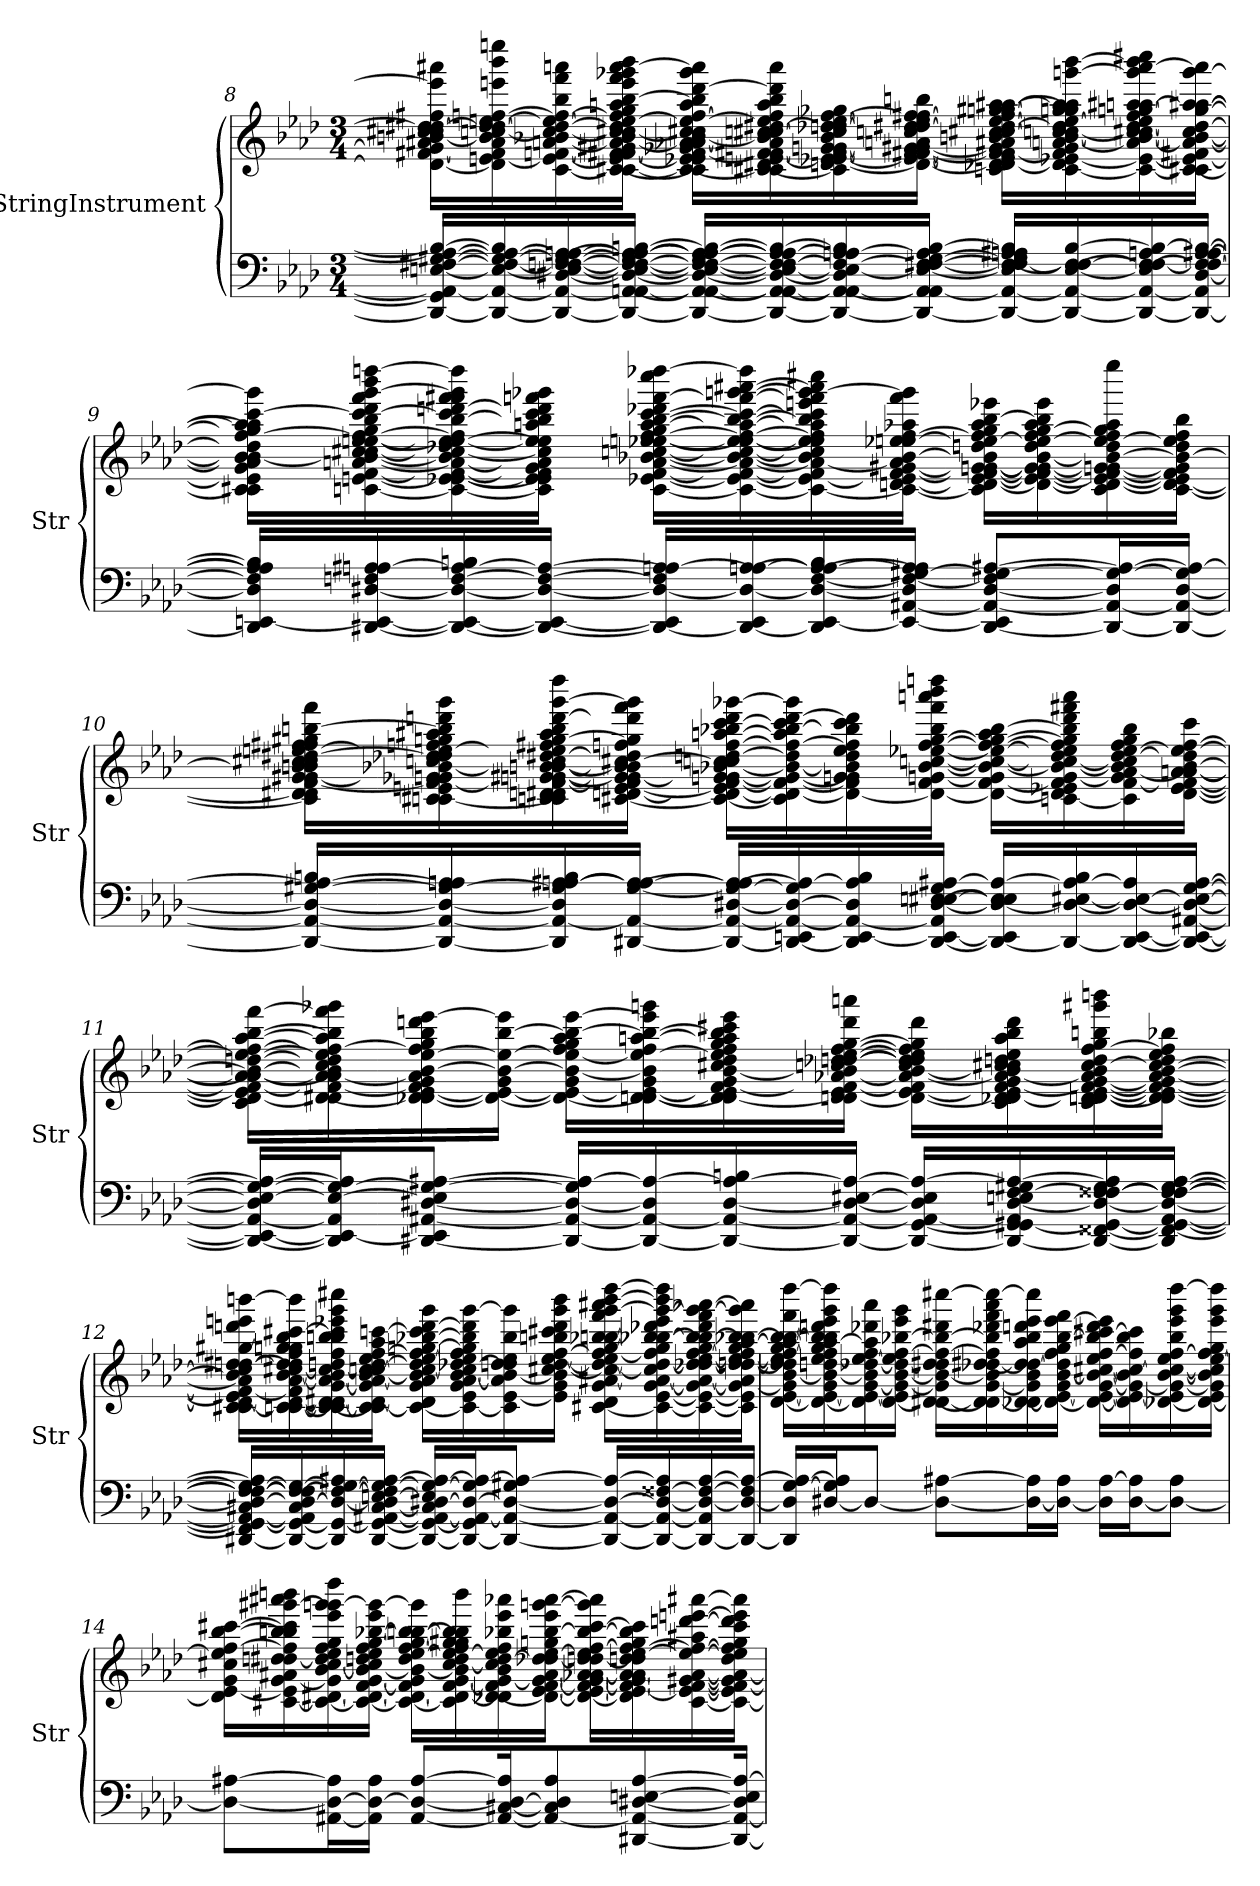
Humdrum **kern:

**kern	**kern
*part2	*part1
*staff2	*staff1
*I"StringInstrument	*I"StringInstrument
*I'Str	*I'Str
!!LO:LB:g=z
*clefF4	*clefG2
*k[b-e-a-d-]	*k[b-e-a-d-]
*M3/4	*M3/4
=8	=8
16DD#/_ 16GG#/] 16AA#/_ [16En/ [16F#X/ [16G#X/ 16A#/_ 16B/_LL	16d-\_ [16f#X\ 16g#\] 16a#X\ [16bn\ 16cc\ 16cc#X\ 16dd\_ [16dd#X\ 16ff#X\ 16eee-\] 16aaa#X\LL
16DD#/_ 16AA#/_ 16E/_ 16F#/_ 16G#/_ 16A#/_ 16B/]	16d-\] [16en\ 16f#\] 16a#\ 16b\] [16ccn\ 16dd\] 16dd#\_ [16een\ [16ffn\ 16eeen\ 16bbb-\ 16eeeen\
16DD#/_ 16AA#/_ [16D#X/ 16E/_ [16Fn/ 16F#/_ 16G#/_ [16An/ 16A#/_	[16c\ 16e\_ [16fn\ [16an\ 16b-X\ 16cc\_ 16dd#\_ 16ee\_ 16ff\_ 16bb-\ 16fff\ 16aaan\
16DD#/_ [16AAn/ 16AA#/_ 16D#/_ 16E/_ 16F/_ 16F#/_ 16G#/] 16A/_ 16A#/_ [16Bn/JJ	16c\_ [16c#X\ 16e\_ 16f\_ 16f#X\ 16g#X\ 16a\_ 16b-\ 16cc\_ 16cc#X\ 16dd#\] 16ee\_ 16ff\] 16gg\ 16aan\ [16bb-\ 16eee\ 16fff\ 16ggg-X\ [16aaa\ 16bbb-\JJ
16DD#/_ 16AA/_ 16AA#/_ 16D#/_ 16E/_ 16F/_ 16F#/_ 16G#/ 16A/_ 16A#/_ 16B/_LL	16c\_ 16c#\] 16e-X\ 16e\] 16f\_ 16g-X\ 16a-X\ 16a\_ [16b-\ 16cc\] 16cc#X\ 16ee\_ [16ff\ 16aa\ 16bb-\] [16ddd-\ 16ggg-\ 16aaa\]LL
16DD#/_ 16AA/_ 16AA#/_ 16D#/_ 16E/_ 16F/_ 16F#/] 16A/] 16A#/_ 16B/_	16c\_ 16c#X\ 16d#X\ [16en\ 16f\_ 16f#X\ 16a\] 16b-\] [16ccn\ 16cc#X\ [16dd#X\ 16ee\] 16ff\] 16aa\ 16bb-\ 16ddd-\] 16aaa\
16DD#/_ 16AA/_ 16AA#/_ 16D#/] 16E/_ 16F/_ 16An/ 16A#/_ 16B/]	16c\] [16dn\ [16e-X\ 16e\] 16f\_ 16g-\ [16gn\ 16b-\ 16cc\] [16dd-X\ 16ddn\ 16dd#\] [16ee\ [16ff\ 16gg-X\
16DD#/_ 16AA/] 16AA#/_ 16E/_ 16F/_ [16F#X/ [16G#/ 16A#/] [16B/JJ	16d\_ 16e-\_ 16f\_ [16f#X\ 16g\] [16g#X\ 16an\ 16ccn\ 16dd-\] [16dd#X\ 16ee\] 16ff\] [16ff#X\ 16bbn\JJ
16DD#/_ 16AA#/_ 16E/] 16F/_ 16F#/_ 16G#/] 16An/ 16A#X/ 16B/]LL	16cn\ 16d-X\ 16d\_ 16e-\] 16f\_ 16f#\] 16g#\] 16a#X\ 16bn\ 16cc\ [16cc#X\ 16dd#\_ [16ee\ 16ff#\] 16ggn\ [16gg#X\ [16aa\ [16aa#X\LL
16DD#/_ 16AA#/_ [16E/ 16F/_ 16F#/_ [16B/	[16c\ 16d\] [16e-X\ 16f\] 16g#\ [16an\ [16b\ [16ccn\ 16cc#\] 16dd#\] 16ee\_ 16ggn\ 16gg#\] 16aa\] 16aa#\] [16gggn\ [16bbb-\
16DD#/_ 16AA#/_ 16E/] 16F/_ 16F#/_ 16An/ 16B/_	16c\_ 16e-\_ 16a\_ 16b\_ 16cc\] 16cc#X\ [16dd#\ 16ee\] 16ff#\ [16ggn\ [16aan\ 16aa#X\ 16ggg\] [16aaa\ 16bbb-\] 16cccc#X\
16DD#/_ 16AA#/] [16D#/ 16F/] 16F#/_ [16A/ [16A#X/ 16B/_JJ	16c\_ 16c#X\ 16e-\_ 16f#X\ 16a\_ 16b\_ 16cc#\ 16dd#\_ 16gg\_ 16aa\_ [16aa#X\ [16ggg\ 16aaa\]JJ
!!LO:LB:g=z
=9	=9
16DD#/] [16EEn/ 16D#/] 16F#/] 16A/] 16A#/] 16B/]LL	16c\] 16c#X\ 16e-\] 16g\ 16a\] [16b-\ 16b\] 16dd#\] [16ff\ 16gg\] 16aa\] 16aa#\] [16ccc\ 16ggg\]LL
[16DD#X/ 16EE/_ [16D#X/ 16Fn/ 16An/ [16A#X/	[16cn\ [16en\ [16f\ [16an\ 16b-\_ [16cc\ 16cc#X\ [16ee-\ [16een\ 16ff\_ 16gg\ 16bb-\ 16ccc\_ 16ddd-\ 16fff\ [16ggg\ 16bbb-\ [16ddddn\
16DD#/_ 16EE/_ 16D#/_ [16F/ 16A#/_ 16Bn/	16c\_ [16e-X\ 16e\_ 16f\_ 16a\_ 16b-\] 16cc\_ 16dd-X\ 16ee-\_ 16ee\_ 16ff\] [16bb-\ 16ccc\] [16dddn\ 16fff\ 16fff#X\ 16ggg\] 16dddd\]
16DD#/_ 16EE/_ 16D#/_ 16F/_ 16A#/_JJ	16c\] 16e-\] 16e\] 16f\] 16g\ 16a\] 16cc\] 16ee-\] 16ee\] 16aan\ 16bb-\] 16ccc\ 16ddd\] 16fffn\ 16ggg-X\JJ
16DD#/_ 16EE/] 16D#/_ 16F/] 16An/ 16A#/_LL	[16c\ [16e-X\ [16f\ [16a\ [16b-X\ [16ccn\ [16ee-X\ [16een\ [16ff\ 16gg\ [16aa\ [16bb-\ [16ccc\ 16ddd-X\ [16fff\ 16cccc\ [16dddd-X\LL
16DD#/_ 16EE/ 16D#/_ [16An/ 16A#/_	16c\_ 16e-\_ 16f\_ 16a\_ 16b-\_ 16cc\_ 16ee-\_ 16ee\_ 16ff\_ 16aa\_ 16bb-\_ 16ccc\_ 16fff\_ [16gggn\ [16aaa#X\ 16dddd-\]
16DD#/] [16EE/ 16D#/_ [16F/ 16A/_ 16A#/_ 16B/	16c\_ 16e-\_ 16f\] 16a\_ 16b-\] 16cc\] 16ee-\] 16ee\] 16ff\] 16aa\] 16bb-\] 16ccc\] 16eeen\ 16fff\] 16ggg\_ 16aaa#\] 16cccc#X\
16EE/_ [16AA#X/ 16D#/] 16F/_ [16G#X/ 16A/] 16A#/]JJ	16c\_ [16dn\ 16e-\] [16f\ [16g#X\ 16a\] [16b-\ [16ee-X\ 16een\ [16ff\ 16aa-X\ 16fff\ 16ggg\]JJ
[8DD#/ 8EE/] 8AA#/_ [8D#/ 8F/] 8G#/_ [8A#X/L	16c\] 16d\_ [16e-\ 16f\_ [16gn\ 16g#\_ 16b-\] 16ddn\ 16ee-\_ 16ff\] 16gg\ 16aa-\ [16bb-\ 16eee-X\LL
.	16d\_ 16e-\_ 16f\_ 16g\] 16g#\_ [16b-\ 16dd\ 16ee-\_ 16ff\ [16gg\ 16aa-\ 16bb-\] 16eee-\
16DD#/_ 16AA#/_ 16D#/] 16G#/_ 16A#/_L	16c\ 16d\_ 16e-\_ 16f\_ 16gn\ 16g#\_ 16b-\_ 16dd\ 16ee-\_ 16ff\ 16gg\] 16aa-\ 16eeee-\
16DD#/_ 16AA#/_ [16D#/ 16G#/] 16A#/_JJ	[16c\ 16d\_ 16e-\] 16f\] 16g#\] 16b-\_ 16dd\ 16ee-\] 16ff\ 16bb-\JJ
!!LO:LB:g=z
=10	=10
16DD#/_ 16AA#/_ 16D#/_ [16G#X/ 16A#/_ 16Bn/LL	16c\] 16d\] 16d#X\ [16f\ 16g\ [16g#X\ 16b-\] 16bn\ 16cc\ 16cc#X\ [16dd#X\ [16een\ 16ff\ 16ff#X\ 16gg#X\ [16bbn\ 16fff\LL
16DD#/_ 16AA#/_ 16D#/_ 16G#/_ 16An/ 16A#/]	16cn\ [16c#X\ 16en\ 16f\_ 16g-X\ 16gn\ 16g#\] [16b-X\ 16ccn\ 16dd-X\ 16dd#\] 16ee\_ 16ffn\ 16ggn\ 16aa#X\ 16bb\] 16dddn\ 16ggg\
16DD#/] 16AA#/_ 16D#/] 16G#/] [16An/ [16A#X/ 16B/	16cn\ 16c#\] 16dn\ 16d#X\ 16f\_ [16gn\ [16g#X\ 16b-\_ [16bn\ 16cc\ [16dd#X\ 16ee\] 16ff#X\ [16gg\ 16aa#\ 16bb\ [16ddd\ [16ggg\ 16dddd-\
[16DD#X/ 16AA#/_ [16G#/ 16A/_ 16A#/_JJ	[16c#X\ [16dn\ [16e\ 16f\] 16g\] 16g#\_ 16b-\] 16b\] [16cc#X\ 16dd#\] 16ffn\ 16gg\] 16ddd\] 16fff\ 16ggg\]JJ
16DD#/_ 16AA#/_ [16D#X/ 16G#/_ 16A/] 16A#/_LL	16c#\_ 16d\_ 16e\] [16f\ 16gn\ 16g#\_ [16b-X\ 16ccn\ 16cc#\] [16ddn\ [16ff\ [16aan\ 16bb-X\ [16ccc\ 16ddd\ [16ggg-X\LL
16DD#/_ 16EEn/ 16AA#/_ 16D#/_ 16G#/] 16A#/_	16c#\] 16d\_ 16f\_ 16g#\_ 16b-\_ 16dd\] 16ff\_ 16aa\] [16bb-\ 16ccc\] [16ddd\ 16ggg-\]
16DD#/] [16EE/ 16AA#/_ 16D#/] 16A#/] 16B/	16d\_ 16f\] 16gn\ 16g#\] 16b-\] 16dd\ 16ee\ 16ff\] 16bb-\] 16ccc\ 16ddd\]
[16DD#/ 16EE/_ 16AA#/] [16D#/ [16En/ [16E#X/ 16G#/ [16A#X/JJ	16d\_ 16f\ [16gn\ [16b-\ [16ccn\ [16ee-X\ [16ff\ [16gg\ 16bb-\ 16fff\ 16aaan\ 16bbb-\ 16ddddn\JJ
16DD#/_ 16EE/] 16D#/_ 16E/] 16E#/] 16A#/_LL	16d\_ [16f\ 16g\] 16b-\_ 16cc\_ 16ee-\_ 16ff\_ 16gg\_ 16aa\ [16bb-\LL
16DD#/_ 16D#/_ [16E#X/ 16A#/_ 16B/	[16cn\ 16d\] 16e-X\ 16f\] [16g\ 16b-\_ 16cc\_ 16dd\ 16ee-\] 16ff\] 16gg\] 16bb-\] 16ddd\ 16fff#X\ 16aaa\
16DD#/_ [16EE/ 16D#/_ 16E#/_ 16A#/]	16c\] [16f\ 16g\] [16a-\ 16b-\] 16cc\] [16dd\ [16ee-\ 16ff\ 16gg\ 16bb-\
16DD#/_ 16EE/_ [16AA#X/ 16D#/_ 16E#/_ [16G#/ [16A#/JJ	[16d\ [16e-\ 16f\_ 16a-\_ [16an\ [16b-\ 16dd\] 16ee-\_ [16ff\ 16ccc\JJ
!!LO:LB:g=z
=11	=11
16DD#/_ 16EE/_ 16AA#/_ 16D#/] 16E#/_ 16G#/_ 16A#/_LL	16c\ 16d\_ 16e-\] 16f\_ 16a-\_ 16a\_ 16b-\_ [16ddn\ 16ee-\_ 16ff\_ [16aa-\ [16bb-\ [16fff\LL
16DD#/] 16EE/_ 16AA#/] 16E#/_ 16G#/_ 16A#/]J	16d\_ 16d#X\ 16f\_ 16a-\] 16a\_ 16b-\] 16cc\ 16dd\] 16ee-\] 16ff\_ 16aa-\] 16bb-\] 16fff\] 16ggg-X\
[8DD#X/ 8EE/] [8AA#X/ [8D#X/ 8E#/] 8G#/_ [8A#X/J	[16d-X\ 16d\] [16e-\ 16f\] 16g\ 16a\] [16b-\ [16ee-\ 16ff\] 16gg\ 16bb-\ 16dddn\ [16eee-\
.	16d-\_ 16e-\_ 16g\ 16b-\_ 16ee-\_ [16bb-\ 16eee-\]JJ
16DD#/_ 16AA#/_ 16D#/_ 16G#/] 16A#/_LL	16d-\_ 16e-\_ 16g\ 16b-\_ 16ee-\_ 16ff\ 16gg\ 16aa-\ 16bb-\_ [16eee-\LL
16DD#/_ 16AA#/_ 16D#/] 16A#/_	16d-\_ [16dn\ 16e-\_ 16g\ 16b-\] 16ee-\_ 16ff\ [16aan\ 16bb-\_ 16eee-\] 16gggn\
16DD#/_ 16AA#/_ [16D#/ 16A#/_ 16Bn/	16d-\_ 16d\] 16e-\] [16f\ 16g\ [16b-\ 16cc#X\ 16dd\ 16ee-\] 16ff\ 16gg\ 16aa\] 16bb-\] 16ccc#X\ 16eee-\
16DD#/_ 16AA#/_ 16D#/_ [16E#X/ 16A#/_JJ	16d-\] [16dn\ 16e-\ 16f\_ [16a-X\ 16b-\] 16ccn\ [16dd-X\ [16ddn\ [16ee-\ [16ff\ [16gg\ 16ddd\ 16aaan\JJ
16DD#/_ [16GG/ 16AA#/_ 16D#/] 16E#/] 16A#/_LL	16d\_ [16e-\ 16f\] 16a-\_ [16b-\ 16cc\ 16dd-\] 16dd\] 16ee-\] 16ff\] 16gg\] 16ddd\LL
16DD#/_ 16GG/] [16GG#X/ 16AA#/] [16D#/ 16En/ [16F/ 16G#X/ 16A#/_	16c\ [16d-X\ 16d\] 16e-\] [16f\ 16g\ 16a-\_ 16b-\] 16cc\ 16cc#X\ 16ddn\ 16ee-\ 16aa\ 16bb-\ 16ddd\
16DD#/_ [16FF##X/ 16GG#/_ 16D#/_ 16F/_ [16F##X/ 16G#/ 16A#/]	16c\ 16d-\_ [16dn\ [16e-\ 16f\_ [16g\ 16a-\] 16b-\ [16cc#\ 16dd\ [16ff\ 16gg\ 16bbn\ 16ggg#X\ 16bbbn\
16DD#/] 16FF##/_ 16GG#/_ [16AA#/ 16D#/_ 16F/_ 16F##/_ [16G#/ [16A#/JJ	16d-\] 16d\_ 16e-\_ 16f\_ 16g\] [16a-\ [16b-\ 16cc#\_ 16dd\ 16ee-\ 16ff\] 16bb-X\JJ
!!LO:PB:g=z
=12	=12
[16DD#X/ 16FF##/] 16GG#/_ 16AA#/_ 16C#X/ 16D#/_ 16F/_ 16F##/_ 16G#/_ 16A#/]LL	16c\ [16c#X\ 16d\_ 16e-\] 16f\_ 16a-\] 16b-\] 16cc#\] [16ddn\ [16dd#X\ [16gg#X\ 16dddn\ 16eeen\ [16bbbn\LL
16DD#/_ 16GG#/_ 16AA#/] 16C#/ 16D#/_ 16F/_ 16F##/] 16G#/_	[16cn\ 16c#\_ 16d\_ 16f\] [16a-\ [16b-\ [16cc#X\ 16dd\] 16dd#\] 16ff\ 16ggn\ 16gg#\] 16bb-\ [16ccc#X\ 16bbb\]
16DD#/] 16GG#/_ 16D#/_ 16F/_ 16G#/_ 16A#X/	16c\_ 16c#\_ 16d\] [16d#X\ [16g\ 16a-\_ 16b-\] 16cc#\_ 16ddn\ 16ff\ 16bb-\ 16bbn\ 16ccc#\] 16eee-X\ 16ggg\ 16cccc#X\
[16DD#/ 16GG#/_ [16AA#X/ [16C#/ 16D#/] [16En/ 16F/] 16G#/_ [16A#/JJ	16c\] 16c#\_ 16d#\_ 16g\] 16a-\_ [16b-\ [16ccn\ 16cc#\] [16dd\ 16ee-\ [16ff\ 16aa-\ [16cccn\JJ
16DD#/_ 16GG#/_ 16AA#/_ 16C#/] [16D#X/ 16E/] 16G#/_ 16A#/_LL	16c#\_ 16d#\] 16g\ 16a-\] 16b-\] 16cc\_ 16dd\] [16ee-\ 16ff\] [16ggn\ [16bb-X\ 16ccc\] [16ddd\ 16ggg\LL
16DD#/_ 16GG#/] 16AA#/_ 16D#/_ 16G#/] 16A#/_J	16c#\_ 16e-\ 16g\ [16a-\ [16b-\ 16cc\] [16dd-X\ 16ee-\] 16ff\ 16gg\] 16bb-\] 16ddd\] [16ggg\
8DD#/_ 8AA#/_ 8D#/_ 8G#X/ 8A#/_J	16c#\] [16e-\ 16a-\] 16b-\_ 16dd-\] 16ddn\ 16ee-\ 16bb-\ 16ggg\]
.	16e-\] 16g\ 16b-\] [16cc#X\ [16dd\ [16ee-\ [16ff\ 16bbn\ 16ccc#X\ 16ddd\ 16ggg\ 16bbb\JJ
16DD#/_ 16AA#/_ 16D#/_ 16A#/_LL	[16c#X\ 16d#\ 16g\ [16a#X\ 16cc#\_ 16dd\_ 16ee-\] 16ff\_ [16gg\ 16bb-X\ [16bbn\ 16fff\ [16ggg\ 16aaa#X\ [16bbb\ [16dddd-\LL
16DD#/_ 16AA#/_ 16D#/_ [16F##X/ 16A#/]	16c#\_ [16e-\ [16g\ 16a#\_ 16cc#\] 16dd\_ 16ff\] 16gg\] [16bb-X\ 16bb\_ 16ddd-X\ 16eee-\ 16ggg\_ 16bbb\] 16dddd-\]
16DD#/_ 16AA#/] 16D#/_ 16F##/_ [16A#/	16c#\_ 16e-\_ 16g\_ 16a#\_ [16dd-X\ 16dd\] [16ee-\ [16ff\ 16gg\ 16bb-\] 16bb\_ 16ddd-\ 16fff\ 16ggg\_ [16aaa-X\
16DD#/_ 16D#/_ 16F##/] 16A#/_JJ	16c#\] 16e-\] 16g\_ 16a#\] 16dd-\_ [16ddn\ 16ee-\_ 16ff\] 16gg\ [16aa-\ 16bb-X\ 16bb\_ 16ggg\] 16aaa-\]JJ
!!LO:LB:g=z
=13	=13
16DD#/] 16D#/] [16G/ 16A#/_LL	[16d-\ [16e-\ 16g\] [16b-\ 16dd-\] 16dd\] 16ee-\] [16ff\ 16gg\ 16aa-\_ [16bb-\ 16bb\_ 16fff\ [16dddd-\LL
[16D#X/ 16G/] 16A#/]J	16d-\_ 16e-\_ 16g\ 16b-\_ 16ddn\ [16ee-\ 16ff\] 16gg\ 16aa-\_ 16bb-\] 16bb\] 16dddn\ 16eee-\ 16ggg\ 16dddd-\]
8D#/J_	16d-\] 16e-\_ [16g\ 16b-\] [16dd-X\ 16ee-\_ 16ff\ 16aa-\] 16ddd-X\ 16aaa-\
.	[16d-\ 16e-\] 16g\_ [16b-\ 16dd-\_ 16ee-\] [16ff\ [16bb-X\ 16eee-\ 16ggg\JJ
8D#\_ [8A#X\L	16d-\_ [16d#X\ 16g\] 16b-\_ 16dd-\] 16dd#X\ 16ff\_ 16bb-\_ 16ddd#X\ [16cccc#X\LL
.	16d-\] 16d#\_ [16g\ 16b-\] [16dd-X\ [16dd#X\ 16ff\] 16bb-\] 16ddd-X\ 16fff\ 16aaa-\ 16cccc#\_
16D#\_ 16A#\]L	[16d-X\ 16d#\] 16g\] 16b-\ 16dd-\] 16dd#\_ 16aa-\ 16bb-\ 16dddn\ 16eee-\ 16cccc#\]
16D#\_ 16A#\JJ	16d-\_ [16e-\ 16g\ [16b-\ 16dd#\] 16ff\ 16gg\ [16bb-\ [16eee-\ 16fff\JJ
16D#\] [16A#\LL	16d-\_ 16e-\_ [16g\ 16b-\_ [16cc#X\ 16ee-\ [16ff\ 16bb-\] [16ccc#X\ 16ddd\ 16eee-\]LL
[16D#\ 16A#\]J	16d-\] 16e-\_ 16g\_ 16b-\] 16cc#\_ 16ff\] 16bb-\ 16ccc#\]
8D#\_ 8A#\J	[16d-X\ 16e-\] 16g\_ [16b-\ 16cc#\_ 16ee-\ [16ff\ 16bb-\ 16eee-\ 16ggg\ [16dddd-\
.	16d-\_ 16e-\ 16g\] 16b-\] 16cc#\] [16ee-\ 16ff\] 16gg\ 16eee-\ 16ggg\ 16dddd-\]JJ
!!LO:LB:g=z
=14	=14
8D#\_ [8A#X\L	16d-\] [16e-\ 16g\ 16cc#X\ 16ee-\] [16ff\ [16bb-\ [16ccc#X\LL
.	[16c#X\ 16e-\] [16g\ 16a#X\ [16ddn\ 16dd#X\ 16ff\] 16bb-\] 16bbn\ 16ccc#\] [16ggg#X\ 16aaa#X\ 16bbbn\
[16AA#X\ 16D#\_ 16A#\]L	16c#\_ [16d#X\ 16g\] [16b-\ [16cc#\ 16dd\] 16ee-\ 16ff\ 16gg\ 16eee-\ [16gggn\ 16ggg#\] 16dddd-\
16AA#\] 16D#\_ 16A#\JJ	16c#\_ 16d#\_ [16f\ [16g\ 16b-\_ 16cc#\] 16ddn\ 16ee-\ 16ff\ [16gg\ [16bb-X\ 16eee-\ 16ggg\_JJ
[8AA#/ 8D#/_ [8A#/L	16c#\_ 16d#\_ 16f\] 16g\] 16b-\_ 16dd\ [16ee-\ [16ff\ 16gg\] 16bb-\_ [16bbn\ 16ggg\]LL
.	16c#\] 16d#\_ [16f\ [16g\ 16b-\] [16cc#\ 16dd\ 16ee-\_ 16ff\] 16gg\ 16gg#X\ 16bb-\] 16bb\] 16bbb\
16AA#/_ [16C#X/ 16D#/_ 16A#/]K	[16d-X\ 16d#\] 16f\] 16g\_ 16b-\ 16cc#\] [16dd\ 16ee-\] 16ff\ 16bb-X\ 16eee-\ 16aaa-X\
8AA#/_ 8C#/] 8D#/] 8A#/	16d-\_ [16e-\ [16f\ 16g\_ [16a#\ [16dd-X\ 16dd\] [16ee-\ 16ggn\ [16bb-\ 16eee-\ [16gggn\ [16aaa-\JJ
.	16d-\_ 16e-\_ 16f\_ 16g\_ [16a-X\ 16a#\_ 16dd-\_ 16ddn\ 16ee-\] [16ff\ 16bb-\_ [16ccc#\ 16ggg\] 16aaa-\]LL
[8DD#X/ 8AA#/_ [8D#X/ [8En/ [8A#/	16d-\] 16e-\_ 16f\_ 16g\] 16a-\] 16a#\_ 16dd-\] 16ddn\ [16ee-\ 16ff\_ 16gg\ 16bb-\] 16ccc#\]
.	[16c#\ 16e-\_ 16f\_ [16g#X\ 16a#\_ 16ee-\_ 16ff\_ 16aa#X\ [16dddn\ [16eeen\ [16aaa#X\
16DD#/_ 16AA#/_ 16D#/] 16E/] 16A#/_Jk	16c#\_ 16e-\] 16f\_ 16g#\] 16a#\_ 16dd\ 16ee-\] 16ff\] 16gg\ 16ccc#\ 16ddd\] 16eee\] 16aaa#\]JJ
=	=
*-	*-
